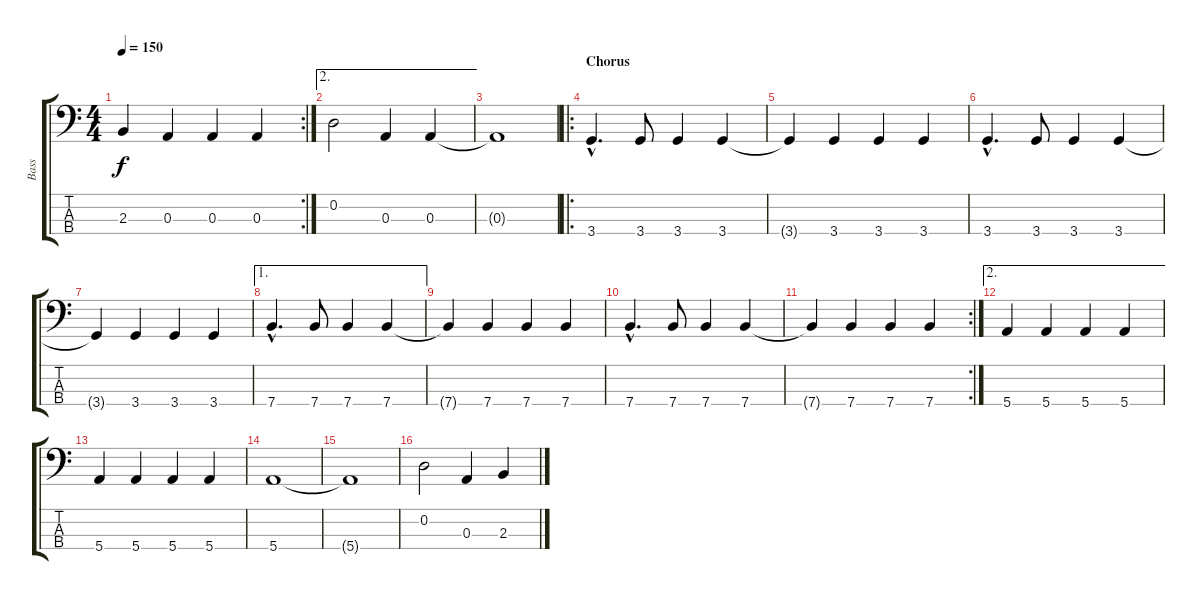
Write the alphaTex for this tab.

\track ("Bass" "Bass") {instrument electricbassfinger}
\staff {score tabs}
\tuning (G2 D2 A1 E1) {hide}
\rc 2
\ts (4 4)
\tempo 150
\clef f4
\ks c
2.3{t}.4{dy f} 0.3.4 0.3.4 0.3.4 |
\ae 2
0.2.2{volume 11} 0.3.4 0.3.4 |
0.3{t}.1 |
\ro
\section ("" "Chorus")
3.4{hac}.4{d volume 14} 3.4.8 3.4.4 3.4.4 |
3.4{t}.4 3.4.4 3.4.4 3.4.4 |
3.4{hac}.4{d volume 14} 3.4.8 3.4.4 3.4.4 |
3.4{t}.4 3.4.4 3.4.4 3.4.4 |
\ae 1
7.4{hac}.4{d volume 14} 7.4.8 7.4.4 7.4.4 |
7.4{t}.4 7.4.4 7.4.4 7.4.4 |
7.4{hac}.4{d volume 14} 7.4.8 7.4.4 7.4.4 |
\rc 2
7.4{t}.4 7.4.4 7.4.4 7.4.4 |
\ae 2
5.4.4{volume 8} 5.4.4{volume 11} 5.4.4 5.4.4 |
5.4.4 5.4.4 5.4.4 5.4.4 |
5.4.1 |
5.4{t}.1 |
0.2.2 0.3.4 2.3.4
